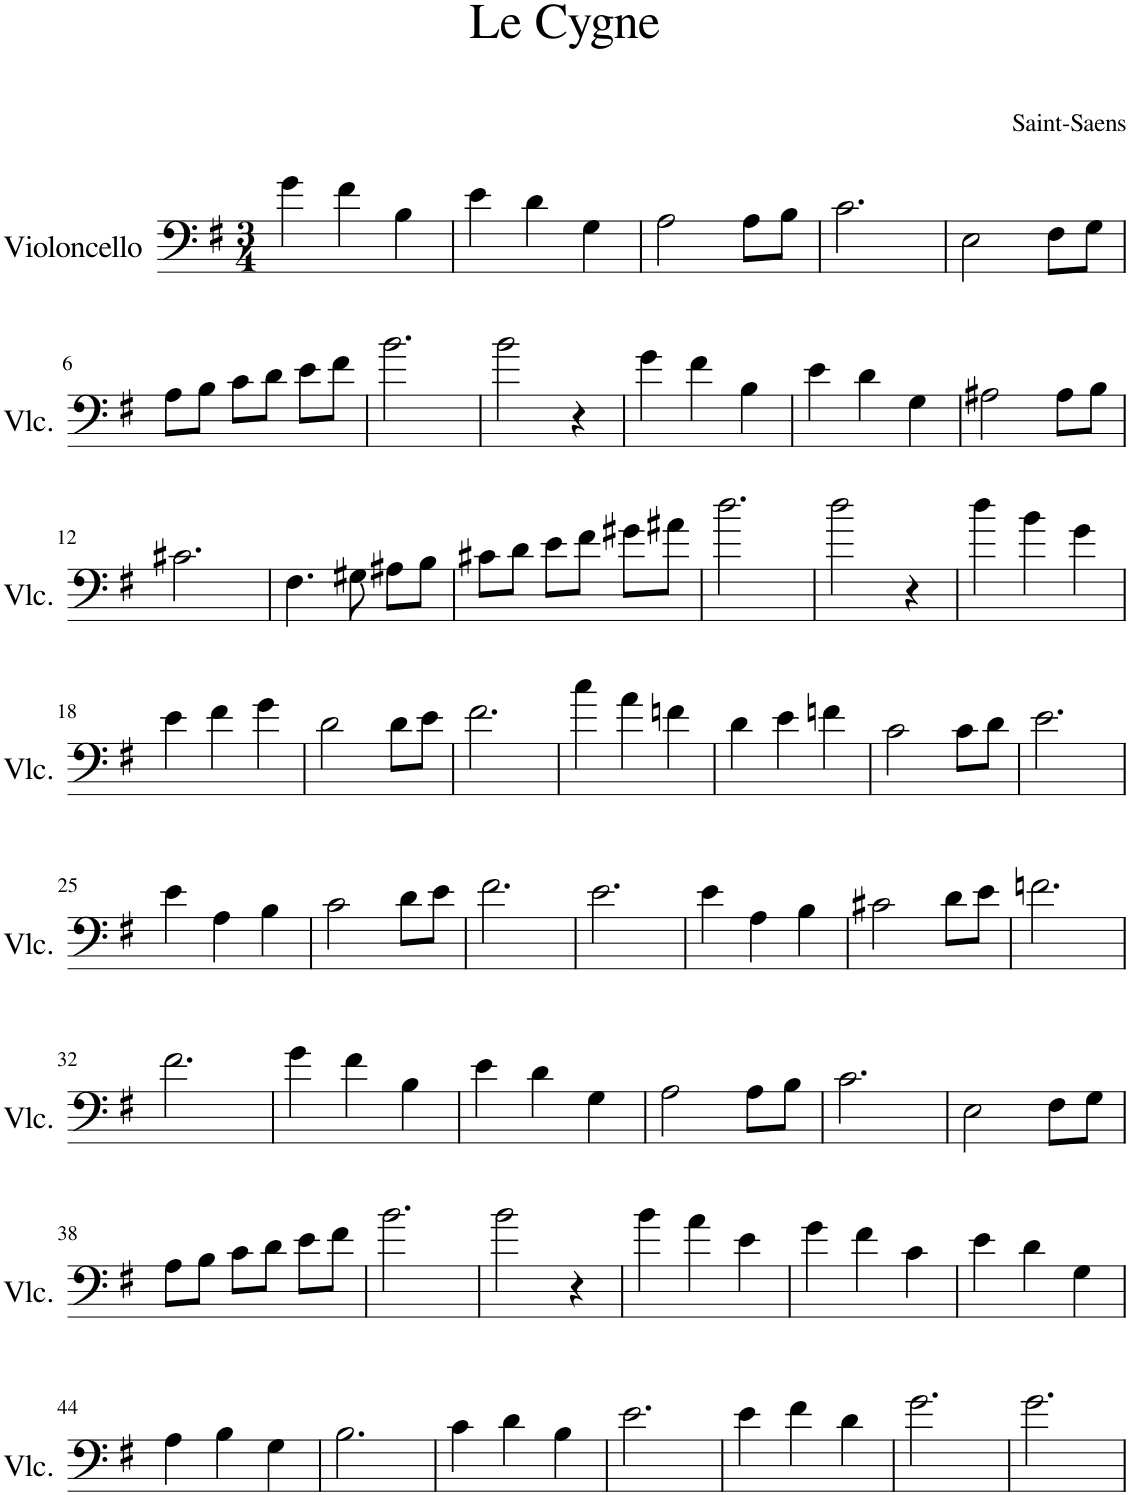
**kern
*part1
*staff1
*I"Violoncello
*I'Vlc.
*clefF4
*k[f#]
*M3/4
=1
4g\
4f#\
4B\
=2
4e\
4d\
4G\
=3
2A\
8A\L
8B\J
=4
2.c\
=5
2E\
8F#\L
8G\J
!!LO:LB:g=z
=6
8A\L
8B\J
8c\L
8d\J
8e\L
8f#\J
=7
2.b\
=8
2b\
4r
=9
4g\
4f#\
4B\
=10
4e\
4d\
4G\
=11
2A#X\
8A#\L
8B\J
!!LO:LB:g=z
=12
2.c#X\
=13
4.F#\
8G#X\
8A#X\L
8B\J
=14
8c#X\L
8d\J
8e\L
8f#\J
8g#X\L
8a#X\J
=15
2.dd\
=16
2dd\
4r
=17
4dd\
4b\
4g\
!!LO:LB:g=z
=18
4e\
4f#\
4g\
=19
2d\
8d\L
8e\J
=20
2.f#\
=21
4cc\
4a\
4fn\
=22
4d\
4e\
4fn\
=23
2c\
8c\L
8d\J
=24
2.e\
!!LO:LB:g=z
=25
4e\
4A\
4B\
=26
2c\
8d\L
8e\J
=27
2.f#\
=28
2.e\
=29
4e\
4A\
4B\
=30
2c#X\
8d\L
8e\J
=31
2.fn\
!!LO:LB:g=z
=32
2.f#\
=33
4g\
4f#\
4B\
=34
4e\
4d\
4G\
=35
2A\
8A\L
8B\J
=36
2.c\
=37
2E\
8F#\L
8G\J
!!LO:LB:g=z
=38
8A\L
8B\J
8c\L
8d\J
8e\L
8f#\J
=39
2.b\
=40
2b\
4r
=41
4b\
4a\
4e\
=42
4g\
4f#\
4c\
=43
4e\
4d\
4G\
!!LO:LB:g=z
=44
4A\
4B\
4G\
=45
2.B\
=46
4c\
4d\
4B\
=47
2.e\
=48
4e\
4f#\
4d\
=49
2.g\
=50
2.g\
=
*-
